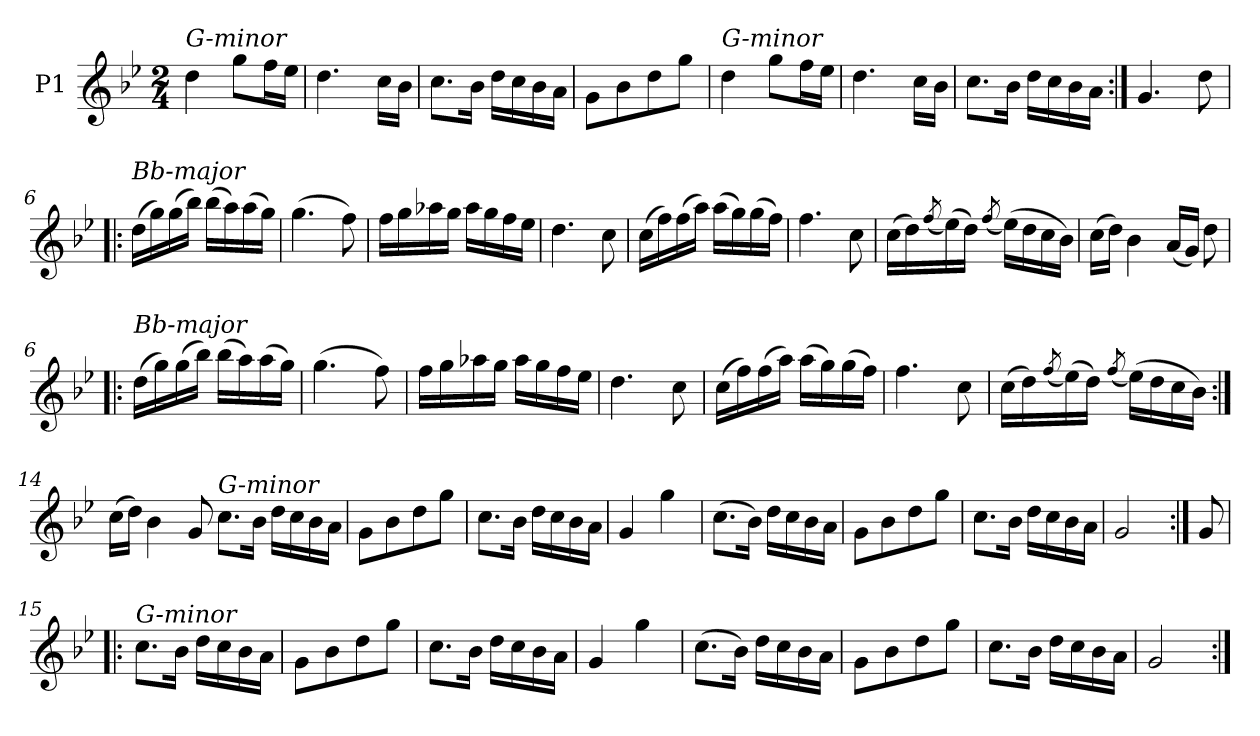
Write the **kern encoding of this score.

**kern
*part1
*staff1
*I"P1
*clefG2
*k[b-e-]
*g:
*M2/4
=1
!LO:TX:a:i:t=G-minor
4dd
8ggL
16ffL
16ee-JJ
=2
4.dd
16ccLL
16b-JJ
=3
8.ccL
16b-Jk
16ddLL
16cc
16b-
16aJJ
=4
8gL
8b-
8dd
8ggJ
=1
!LO:TX:a:i:t=G-minor
4dd
8ggL
16ffL
16ee-JJ
=2
4.dd
16ccLL
16b-JJ
=3
8.ccL
16b-Jk
16ddLL
16cc
16b-
16aJJ
=5:|!
4.g
8dd
=6!|:
!LO:TX:a:i:t=Bb-major
(16ddLL
16gg)
(16gg
16bb-JJ)
(16bb-LL
16aa)
(16aa
16ggJJ)
=7
(4.gg
8ff)
=8
16ffLL
16gg
16aa-X
16ggJJ
16aa-LL
16gg
16ff
16ee-JJ
=9
4.dd
8cc
=10
(16ccLL
16ff)
(16ff
16aaJJ)
(16aaLL
16gg)
(16gg
16ffJJ)
=11
4.ff
8cc
=12
(16ccLL
16dd)
(8qff/
(16ee-)
16ddJJ)
(8qff/
(16ee-LL)
16dd
16cc
16b-JJ)
=13
(16ccLL
16ddJJ)
4b-
(16aLL
16gJJ)
8dd
=6!|:
!LO:TX:a:i:t=Bb-major
(16ddLL
16gg)
(16gg
16bb-JJ)
(16bb-LL
16aa)
(16aa
16ggJJ)
=7
(4.gg
8ff)
=8
16ffLL
16gg
16aa-X
16ggJJ
16aa-LL
16gg
16ff
16ee-JJ
=9
4.dd
8cc
=10
(16ccLL
16ff)
(16ff
16aaJJ)
(16aaLL
16gg)
(16gg
16ffJJ)
=11
4.ff
8cc
=12
(16ccLL
16dd)
(8qff/
(16ee-)
16ddJJ)
(8qff/
(16ee-LL)
16dd
16cc
16b-JJ)
=14:|!
(16ccLL
16ddJJ)
4b-
8g
!LO:TX:a:i:t=G-minor
8.ccL
16b-Jk
16ddLL
16cc
16b-
16aJJ
=16
8gL
8b-
8dd
8ggJ
=17
8.ccL
16b-Jk
16ddLL
16cc
16b-
16aJJ
=18
4g
4gg
=19
(8.ccL
16b-Jk)
16ddLL
16cc
16b-
16aJJ
=20
8gL
8b-
8dd
8ggJ
=21
8.ccL
16b-Jk
16ddLL
16cc
16b-
16aJJ
=22
2g
=:|!
8g
=15!|:
!LO:TX:a:i:t=G-minor
8.ccL
16b-Jk
16ddLL
16cc
16b-
16aJJ
=16
8gL
8b-
8dd
8ggJ
=17
8.ccL
16b-Jk
16ddLL
16cc
16b-
16aJJ
=18
4g
4gg
=19
(8.ccL
16b-Jk)
16ddLL
16cc
16b-
16aJJ
=20
8gL
8b-
8dd
8ggJ
=21
8.ccL
16b-Jk
16ddLL
16cc
16b-
16aJJ
=22
2g
=:|!
*-
